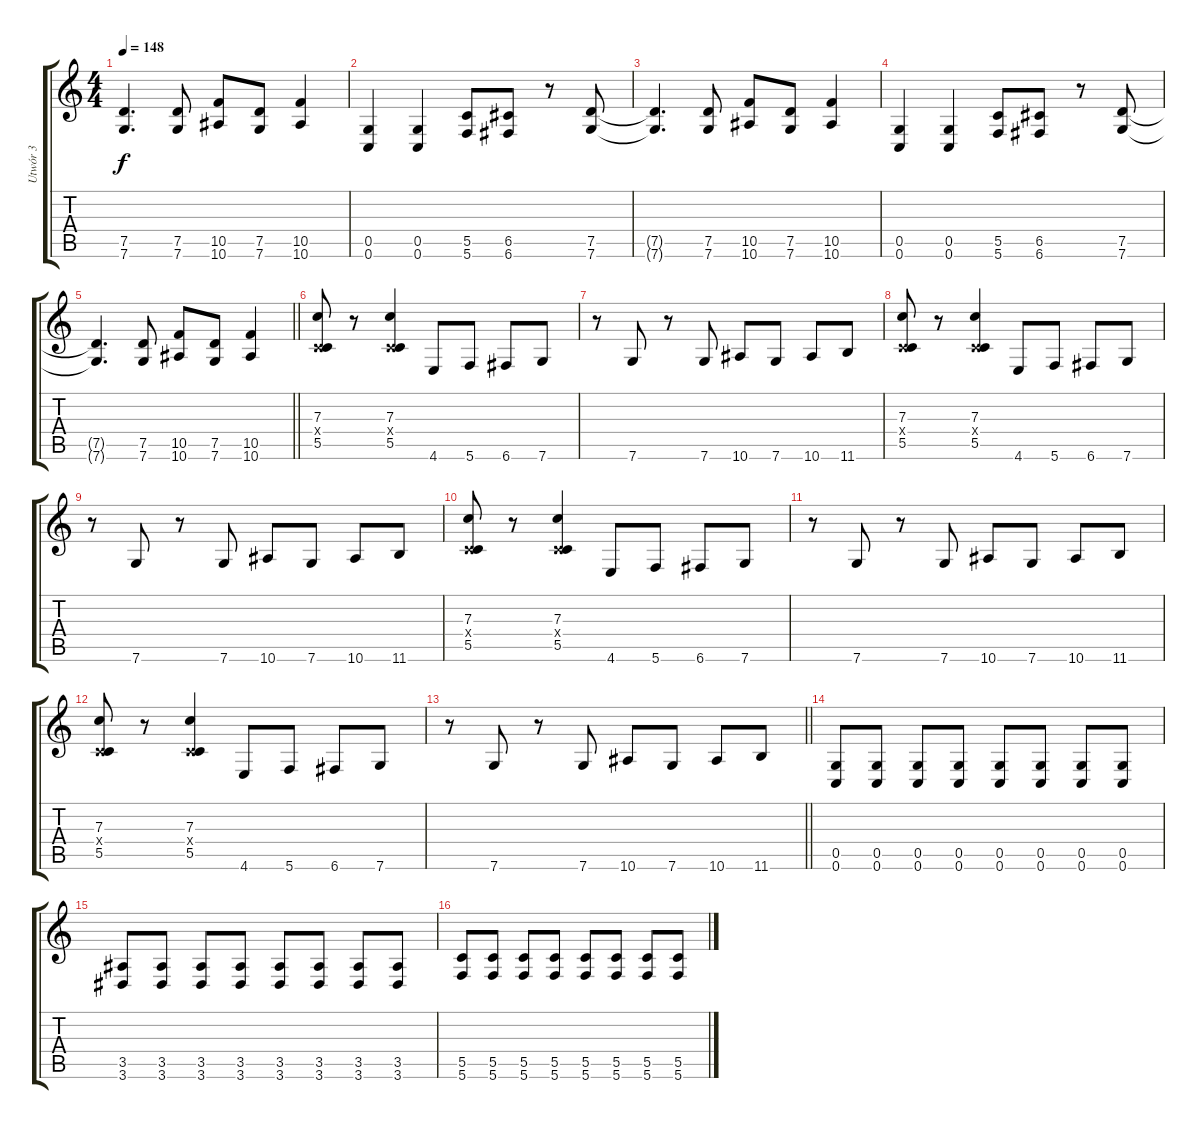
\track ("Utwór 3" "Utwór 3") {instrument distortionguitar}
\staff {score tabs}
\tuning (D4 A3 F3 C3 G2 C2) {hide}
\ts (4 4)
\tempo 148
\clef g2
\ks c
(7.5{t} 7.6{t}).4{d dy f} (7.5 7.6).8 (10.5 10.6).8 (7.5 7.6).8 (10.5 10.6).4 |
(0.5 0.6).4 (0.5 0.6).4 (5.5 5.6).8 (6.5 6.6).8 r.8 (7.5 7.6).8 |
(7.5{t} 7.6{t}).4{d} (7.5 7.6).8 (10.5 10.6).8 (7.5 7.6).8 (10.5 10.6).4 |
(0.5 0.6).4 (0.5 0.6).4 (5.5 5.6).8 (6.5 6.6).8 r.8 (7.5 7.6).8 |
\barLineRight lightlight
(7.5{t} 7.6{t}).4{d} (7.5 7.6).8 (10.5 10.6).8 (7.5 7.6).8 (10.5 10.6).4 |
(7.3 0.4{x} 5.5).8 r.8 (7.3 0.4{x} 5.5).4 4.6.8 5.6.8 6.6.8 7.6.8 |
r.8 7.6.8 r.8 7.6.8 10.6.8 7.6.8 10.6.8 11.6.8 |
(7.3 0.4{x} 5.5).8 r.8 (7.3 0.4{x} 5.5).4 4.6.8 5.6.8 6.6.8 7.6.8 |
r.8 7.6.8 r.8 7.6.8 10.6.8 7.6.8 10.6.8 11.6.8 |
(7.3 0.4{x} 5.5).8 r.8 (7.3 0.4{x} 5.5).4 4.6.8 5.6.8 6.6.8 7.6.8 |
r.8 7.6.8 r.8 7.6.8 10.6.8 7.6.8 10.6.8 11.6.8 |
(7.3 0.4{x} 5.5).8 r.8 (7.3 0.4{x} 5.5).4 4.6.8 5.6.8 6.6.8 7.6.8 |
\barLineRight lightlight
r.8 7.6.8 r.8 7.6.8 10.6.8 7.6.8 10.6.8 11.6.8 |
(0.5 0.6).8 (0.5 0.6).8 (0.5 0.6).8 (0.5 0.6).8 (0.5 0.6).8 (0.5 0.6).8 (0.5 0.6).8 (0.5 0.6).8 |
(3.5 3.6).8 (3.5 3.6).8 (3.5 3.6).8 (3.5 3.6).8 (3.5 3.6).8 (3.5 3.6).8 (3.5 3.6).8 (3.5 3.6).8 |
(5.5 5.6).8 (5.5 5.6).8 (5.5 5.6).8 (5.5 5.6).8 (5.5 5.6).8 (5.5 5.6).8 (5.5 5.6).8 (5.5 5.6).8
